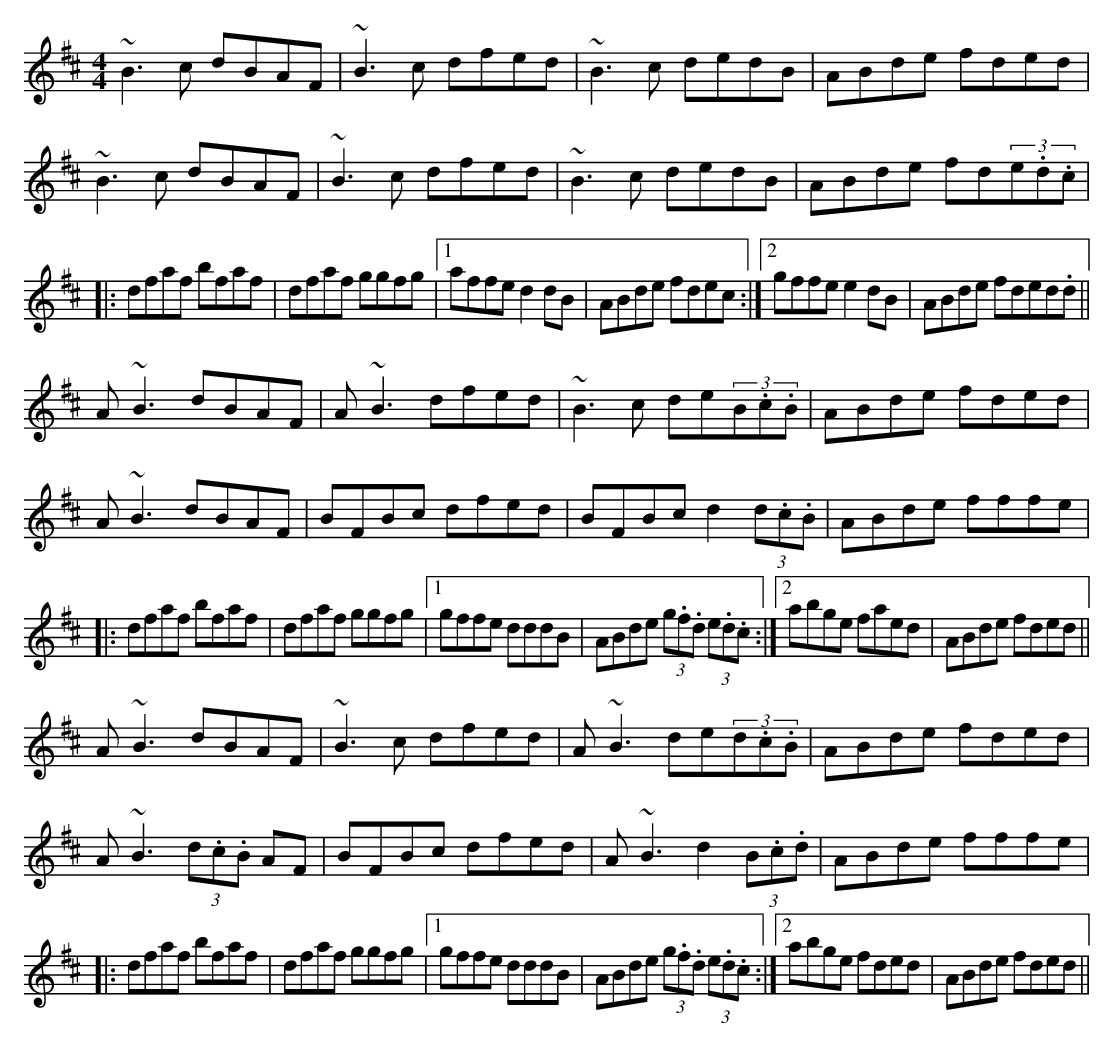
X:1
M:4/4
K:Bmin
~B3c dBAF|~B3c dfed|~B3c dedB|ABde fded|
~B3c dBAF|~B3c dfed|~B3c dedB|ABde fd(3e.d.c|
|:dfaf bfaf|dfaf ggfg|1 affe d2dB|ABde fdec:|2 gffe e2dB|ABde fde(3d.d||
A~B3 dBAF|A~B3 dfed|~B3c de(3B.c.B|ABde fded|
A~B3 dBAF|BFBc dfed|BFBc d2(3d.c.B|ABde fffe|
|:dfaf bfaf|dfaf ggfg|1 gffe dddB|ABde (3g.f.d (3e.d.c:|2 abge faed|ABde fded||
A~B3 dBAF|~B3c dfed|A~B3 de(3d.c.B|ABde fded|
A~B3 (3d.c.B AF|BFBc dfed|A~B3 d2(3B.c.d|ABde fffe|
|:dfaf bfaf|dfaf ggfg|1 gffe dddB|ABde (3g.f.d (3e.d.c:|2 abge fded|ABde fded||
